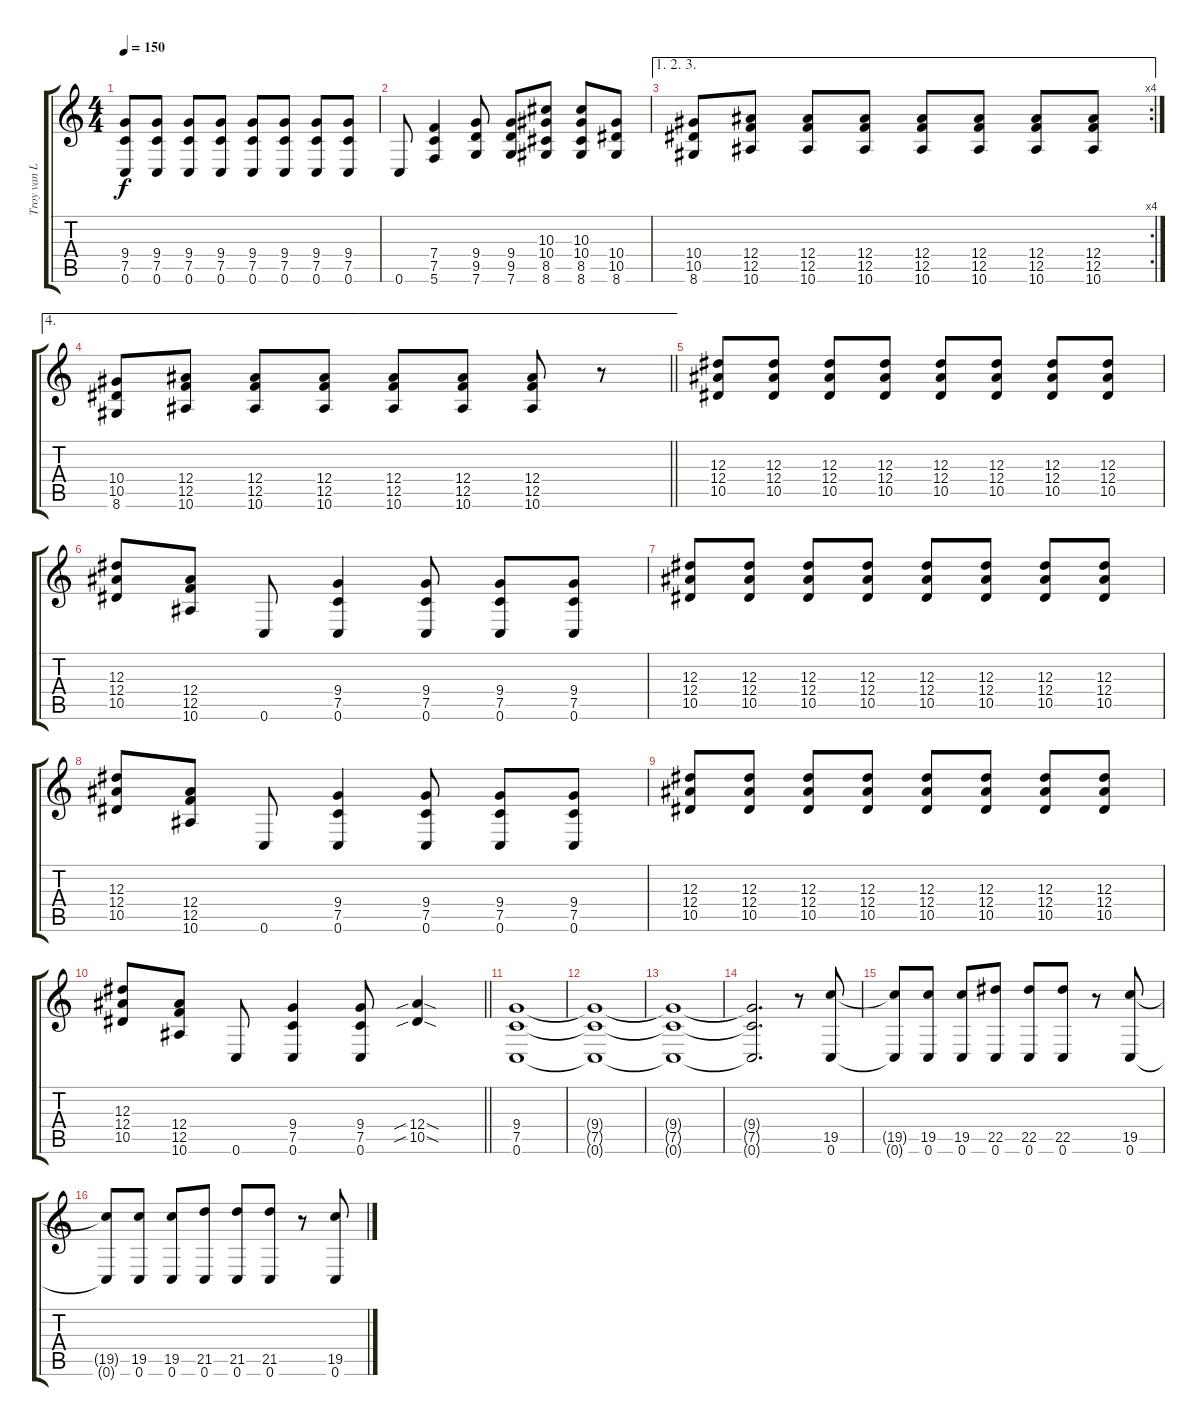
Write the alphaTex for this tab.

\track ("Troy van Leeuwen" "Troy van L") {instrument distortionguitar}
\staff {score tabs}
\tuning (C4 G3 Eb3 Bb2 F2 C2) {hide}
\ts (4 4)
\tempo 150
\clef g2
\ks c
(9.4 7.5 0.6).8{dy f} (9.4 7.5 0.6).8 (9.4 7.5 0.6).8 (9.4 7.5 0.6).8 (9.4 7.5 0.6).8 (9.4 7.5 0.6).8 (9.4 7.5 0.6).8 (9.4 7.5 0.6).8 |
0.6.8 (7.4 7.5 5.6).4 (9.4 9.5 7.6).8 (9.4 9.5 7.6).8 (10.3 10.4 8.5 8.6).8 (10.3 10.4 8.5 8.6).8 (10.4 10.5 8.6).8 |
\ae (1 2 3)
\rc 4
(10.4 10.5 8.6).8 (12.4 12.5 10.6).8 (12.4 12.5 10.6).8 (12.4 12.5 10.6).8 (12.4 12.5 10.6).8 (12.4 12.5 10.6).8 (12.4 12.5 10.6).8 (12.4 12.5 10.6).8 |
\ae 4
\barLineRight lightlight
(10.4 10.5 8.6).8 (12.4 12.5 10.6).8 (12.4 12.5 10.6).8 (12.4 12.5 10.6).8 (12.4 12.5 10.6).8 (12.4 12.5 10.6).8 (12.4 12.5 10.6).8 r.8 |
(12.3 12.4 10.5).8 (12.3 12.4 10.5).8 (12.3 12.4 10.5).8 (12.3 12.4 10.5).8 (12.3 12.4 10.5).8 (12.3 12.4 10.5).8 (12.3 12.4 10.5).8 (12.3 12.4 10.5).8 |
(12.3 12.4 10.5).8 (12.4 12.5 10.6).8 0.6.8 (9.4 7.5 0.6).4 (9.4 7.5 0.6).8 (9.4 7.5 0.6).8 (9.4 7.5 0.6).8 |
(12.3 12.4 10.5).8 (12.3 12.4 10.5).8 (12.3 12.4 10.5).8 (12.3 12.4 10.5).8 (12.3 12.4 10.5).8 (12.3 12.4 10.5).8 (12.3 12.4 10.5).8 (12.3 12.4 10.5).8 |
(12.3 12.4 10.5).8 (12.4 12.5 10.6).8 0.6.8 (9.4 7.5 0.6).4 (9.4 7.5 0.6).8 (9.4 7.5 0.6).8 (9.4 7.5 0.6).8 |
(12.3 12.4 10.5).8 (12.3 12.4 10.5).8 (12.3 12.4 10.5).8 (12.3 12.4 10.5).8 (12.3 12.4 10.5).8 (12.3 12.4 10.5).8 (12.3 12.4 10.5).8 (12.3 12.4 10.5).8 |
\barLineRight lightlight
(12.3 12.4 10.5).8 (12.4 12.5 10.6).8 0.6.8 (9.4 7.5 0.6).4 (9.4 7.5 0.6).8 (12.4{sib sod} 10.5{sib sod}).4 |
(9.4 7.5 0.6).1 |
(9.4{t} 7.5{t} 0.6{t}).1 |
(9.4{t} 7.5{t} 0.6{t}).1 |
(9.4{t} 7.5{t} 0.6{t}).2{d} r.8 (19.5 0.6).8 |
(19.5{t} 0.6{t}).8 (19.5 0.6).8 (19.5 0.6).8 (22.5 0.6).8 (22.5 0.6).8 (22.5 0.6).8 r.8 (19.5 0.6).8 |
(19.5{t} 0.6{t}).8 (19.5 0.6).8 (19.5 0.6).8 (21.5 0.6).8 (21.5 0.6).8 (21.5 0.6).8 r.8 (19.5 0.6).8
